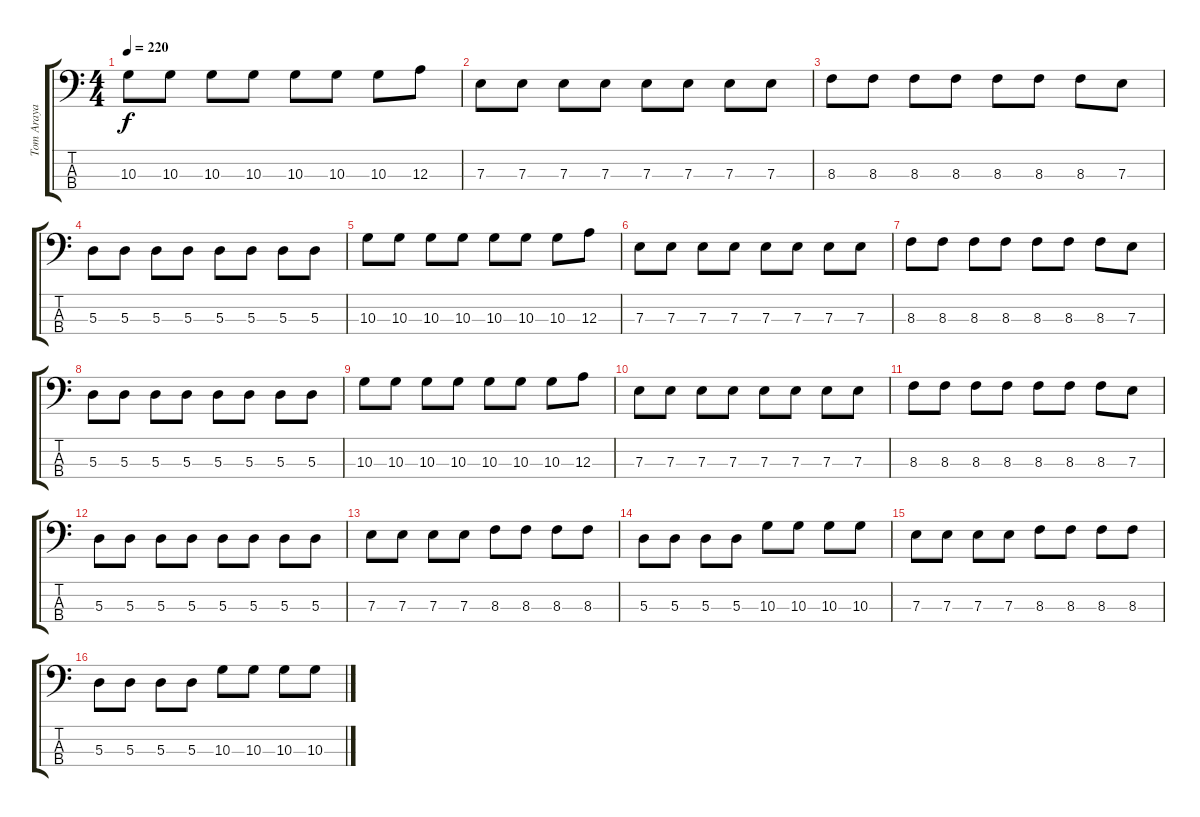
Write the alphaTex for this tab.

\track ("Tom Araya" "Tom Araya") {instrument electricbassfinger}
\staff {score tabs}
\tuning (G2 D2 A1 E1) {hide}
\ts (4 4)
\tempo 220
\clef f4
\ks c
10.3.8{dy f} 10.3.8 10.3.8 10.3.8 10.3.8 10.3.8 10.3.8 12.3.8 |
7.3.8 7.3.8 7.3.8 7.3.8 7.3.8 7.3.8 7.3.8 7.3.8 |
8.3.8 8.3.8 8.3.8 8.3.8 8.3.8 8.3.8 8.3.8 7.3.8 |
5.3.8 5.3.8 5.3.8 5.3.8 5.3.8 5.3.8 5.3.8 5.3.8 |
10.3.8 10.3.8 10.3.8 10.3.8 10.3.8 10.3.8 10.3.8 12.3.8 |
7.3.8 7.3.8 7.3.8 7.3.8 7.3.8 7.3.8 7.3.8 7.3.8 |
8.3.8 8.3.8 8.3.8 8.3.8 8.3.8 8.3.8 8.3.8 7.3.8 |
5.3.8 5.3.8 5.3.8 5.3.8 5.3.8 5.3.8 5.3.8 5.3.8 |
10.3.8 10.3.8 10.3.8 10.3.8 10.3.8 10.3.8 10.3.8 12.3.8 |
7.3.8 7.3.8 7.3.8 7.3.8 7.3.8 7.3.8 7.3.8 7.3.8 |
8.3.8 8.3.8 8.3.8 8.3.8 8.3.8 8.3.8 8.3.8 7.3.8 |
5.3.8 5.3.8 5.3.8 5.3.8 5.3.8 5.3.8 5.3.8 5.3.8 |
7.3.8 7.3.8 7.3.8 7.3.8 8.3.8 8.3.8 8.3.8 8.3.8 |
5.3.8 5.3.8 5.3.8 5.3.8 10.3.8 10.3.8 10.3.8 10.3.8 |
7.3.8 7.3.8 7.3.8 7.3.8 8.3.8 8.3.8 8.3.8 8.3.8 |
5.3.8 5.3.8 5.3.8 5.3.8 10.3.8 10.3.8 10.3.8 10.3.8
